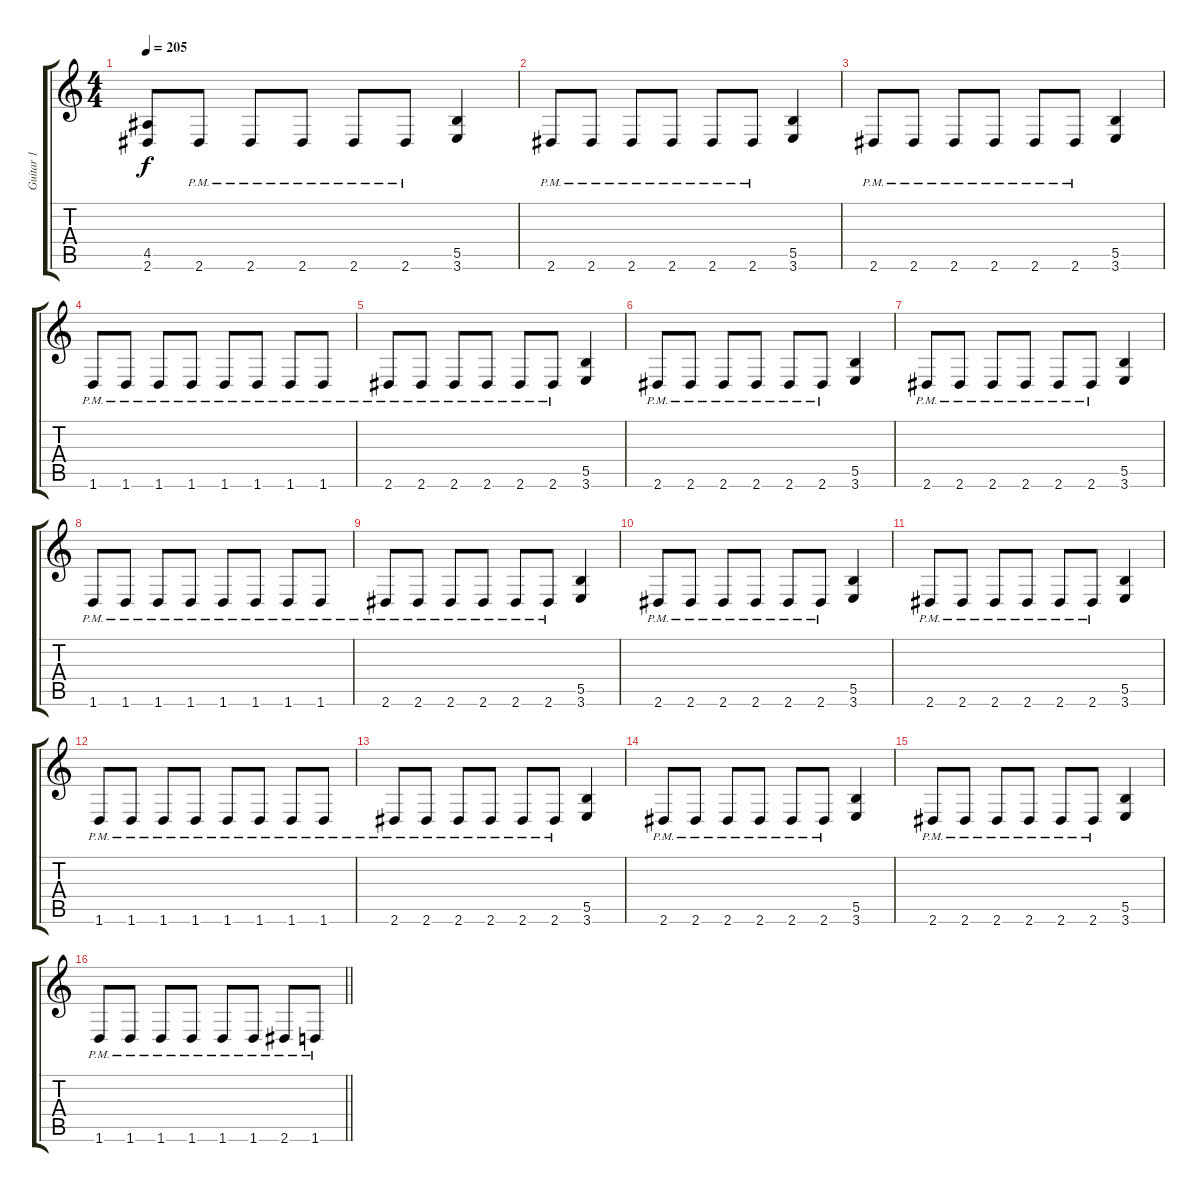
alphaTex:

\track ("Guitar 1" "Guitar 1") {instrument distortionguitar}
\staff {score tabs}
\tuning (Db4 Ab3 E3 B2 Gb2 Db2) {hide}
\ts (4 4)
\tempo 205
\clef g2
\ks c
(4.5 2.6).8{dy f} 2.6{pm}.8 2.6{pm}.8 2.6{pm}.8 2.6{pm}.8 2.6{pm}.8 (5.5 3.6).4 |
2.6{pm}.8 2.6{pm}.8 2.6{pm}.8 2.6{pm}.8 2.6{pm}.8 2.6{pm}.8 (5.5 3.6).4 |
2.6{pm}.8 2.6{pm}.8 2.6{pm}.8 2.6{pm}.8 2.6{pm}.8 2.6{pm}.8 (5.5 3.6).4 |
1.6{pm}.8 1.6{pm}.8 1.6{pm}.8 1.6{pm}.8 1.6{pm}.8 1.6{pm}.8 1.6{pm}.8 1.6{pm}.8 |
2.6{pm}.8 2.6{pm}.8 2.6{pm}.8 2.6{pm}.8 2.6{pm}.8 2.6{pm}.8 (5.5 3.6).4 |
2.6{pm}.8 2.6{pm}.8 2.6{pm}.8 2.6{pm}.8 2.6{pm}.8 2.6{pm}.8 (5.5 3.6).4 |
2.6{pm}.8 2.6{pm}.8 2.6{pm}.8 2.6{pm}.8 2.6{pm}.8 2.6{pm}.8 (5.5 3.6).4 |
1.6{pm}.8 1.6{pm}.8 1.6{pm}.8 1.6{pm}.8 1.6{pm}.8 1.6{pm}.8 1.6{pm}.8 1.6{pm}.8 |
2.6{pm}.8 2.6{pm}.8 2.6{pm}.8 2.6{pm}.8 2.6{pm}.8 2.6{pm}.8 (5.5 3.6).4 |
2.6{pm}.8 2.6{pm}.8 2.6{pm}.8 2.6{pm}.8 2.6{pm}.8 2.6{pm}.8 (5.5 3.6).4 |
2.6{pm}.8 2.6{pm}.8 2.6{pm}.8 2.6{pm}.8 2.6{pm}.8 2.6{pm}.8 (5.5 3.6).4 |
1.6{pm}.8 1.6{pm}.8 1.6{pm}.8 1.6{pm}.8 1.6{pm}.8 1.6{pm}.8 1.6{pm}.8 1.6{pm}.8 |
2.6{pm}.8 2.6{pm}.8 2.6{pm}.8 2.6{pm}.8 2.6{pm}.8 2.6{pm}.8 (5.5 3.6).4 |
2.6{pm}.8 2.6{pm}.8 2.6{pm}.8 2.6{pm}.8 2.6{pm}.8 2.6{pm}.8 (5.5 3.6).4 |
2.6{pm}.8 2.6{pm}.8 2.6{pm}.8 2.6{pm}.8 2.6{pm}.8 2.6{pm}.8 (5.5 3.6).4 |
\barLineRight lightlight
1.6{pm}.8 1.6{pm}.8 1.6{pm}.8 1.6{pm}.8 1.6{pm}.8 1.6{pm}.8 2.6{pm}.8 1.6{pm}.8
